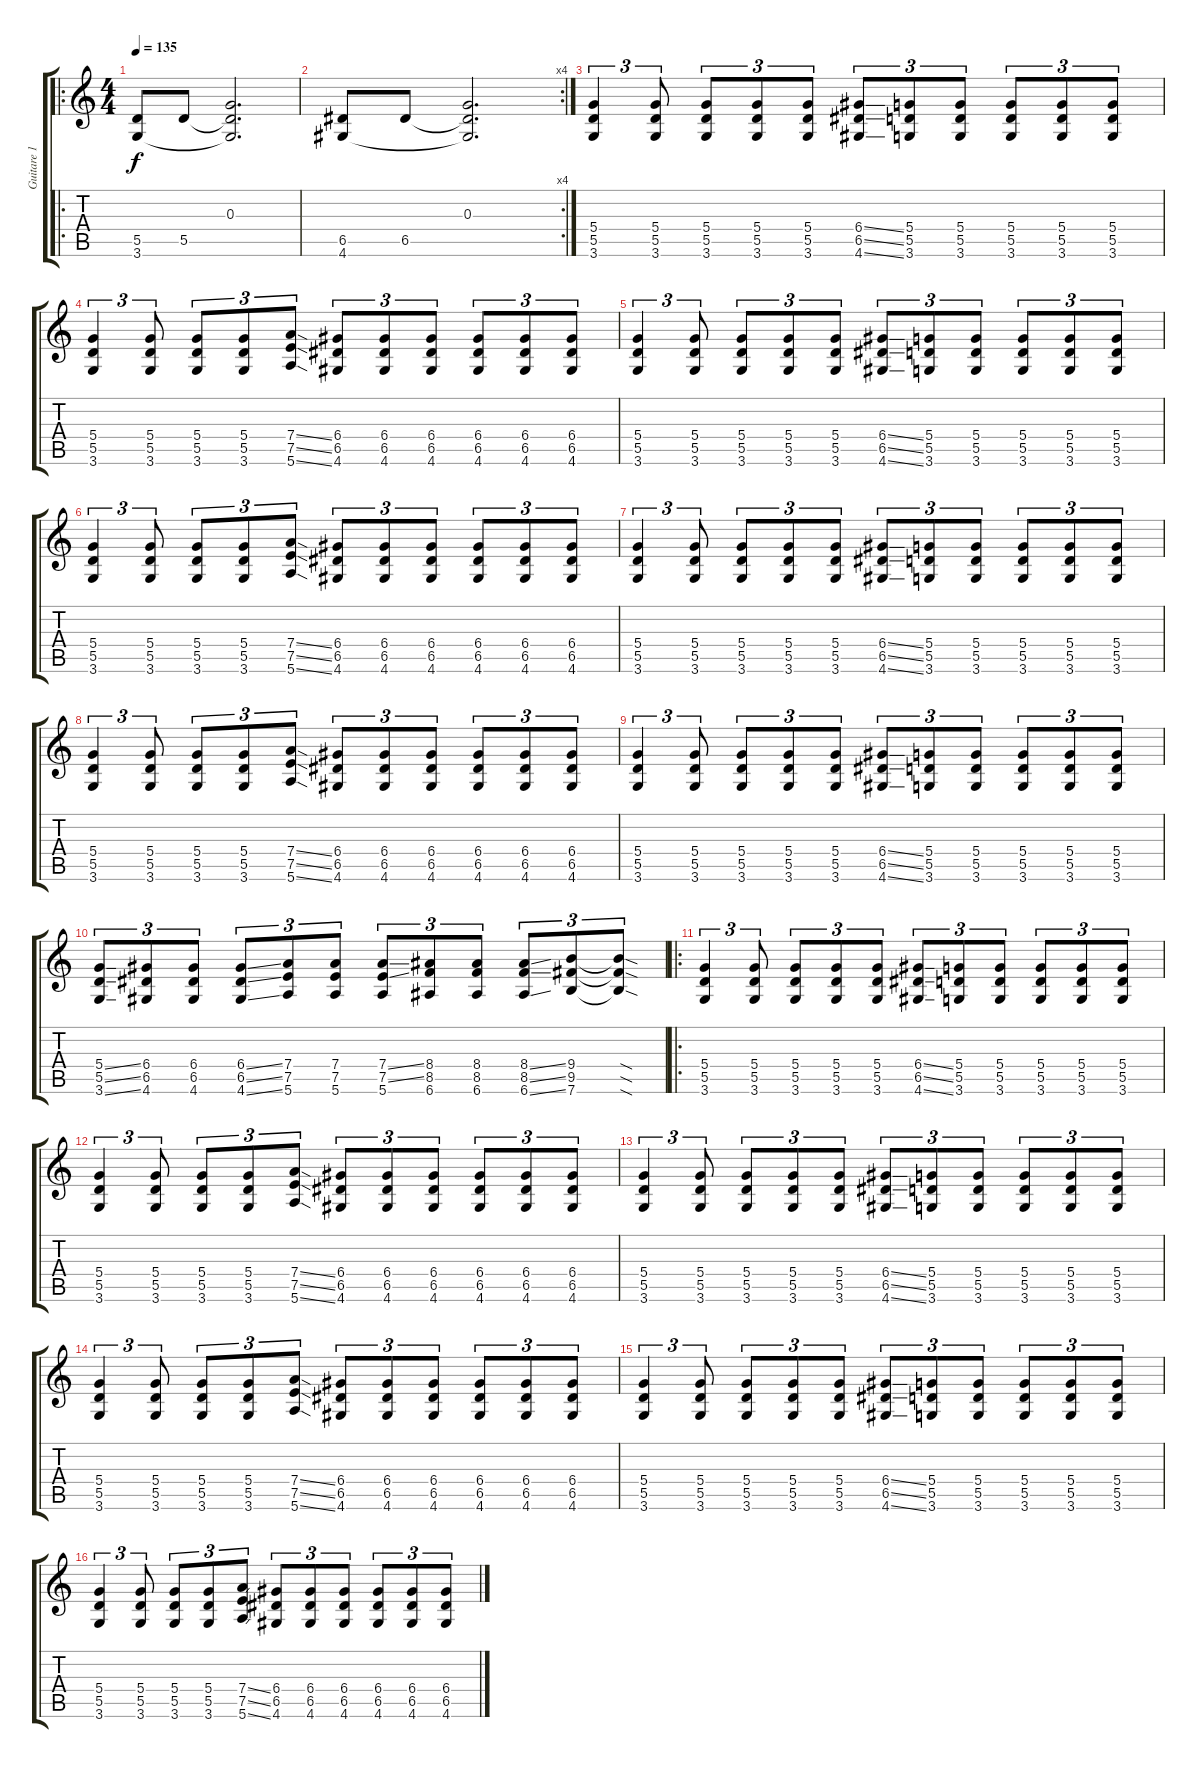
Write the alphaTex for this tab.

\track ("Guitare 1" "Guitare 1") {instrument distortionguitar}
\staff {score tabs}
\tuning (E4 B3 G3 D3 A2 E2) {hide}
\ro
\ts (4 4)
\tempo 135
\clef g2
\ks c
(5.5 3.6).8{dy f} 5.5.8 (0.3 5.5{t} 3.6{t}).2{d} |
\rc 4
(6.5 4.6).8 6.5.8 (0.3 6.5{t} 4.6{t}).2{d} |
(5.4 5.5 3.6).4{tu (3 2)} (5.4 5.5 3.6).8{tu (3 2)} (5.4 5.5 3.6).8{tu (3 2)} (5.4 5.5 3.6).8{tu (3 2)} (5.4 5.5 3.6).8{tu (3 2)} (6.4{ss} 6.5{ss} 4.6{ss}).8{tu (3 2)} (5.4 5.5 3.6).8{tu (3 2)} (5.4 5.5 3.6).8{tu (3 2)} (5.4 5.5 3.6).8{tu (3 2)} (5.4 5.5 3.6).8{tu (3 2)} (5.4 5.5 3.6).8{tu (3 2)} |
(5.4 5.5 3.6).4{tu (3 2)} (5.4 5.5 3.6).8{tu (3 2)} (5.4 5.5 3.6).8{tu (3 2)} (5.4 5.5 3.6).8{tu (3 2)} (7.4{ss} 7.5{ss} 5.6{ss}).8{tu (3 2)} (6.4 6.5 4.6).8{tu (3 2)} (6.4 6.5 4.6).8{tu (3 2)} (6.4 6.5 4.6).8{tu (3 2)} (6.4 6.5 4.6).8{tu (3 2)} (6.4 6.5 4.6).8{tu (3 2)} (6.4 6.5 4.6).8{tu (3 2)} |
(5.4 5.5 3.6).4{tu (3 2)} (5.4 5.5 3.6).8{tu (3 2)} (5.4 5.5 3.6).8{tu (3 2)} (5.4 5.5 3.6).8{tu (3 2)} (5.4 5.5 3.6).8{tu (3 2)} (6.4{ss} 6.5{ss} 4.6{ss}).8{tu (3 2)} (5.4 5.5 3.6).8{tu (3 2)} (5.4 5.5 3.6).8{tu (3 2)} (5.4 5.5 3.6).8{tu (3 2)} (5.4 5.5 3.6).8{tu (3 2)} (5.4 5.5 3.6).8{tu (3 2)} |
(5.4 5.5 3.6).4{tu (3 2)} (5.4 5.5 3.6).8{tu (3 2)} (5.4 5.5 3.6).8{tu (3 2)} (5.4 5.5 3.6).8{tu (3 2)} (7.4{ss} 7.5{ss} 5.6{ss}).8{tu (3 2)} (6.4 6.5 4.6).8{tu (3 2)} (6.4 6.5 4.6).8{tu (3 2)} (6.4 6.5 4.6).8{tu (3 2)} (6.4 6.5 4.6).8{tu (3 2)} (6.4 6.5 4.6).8{tu (3 2)} (6.4 6.5 4.6).8{tu (3 2)} |
(5.4 5.5 3.6).4{tu (3 2)} (5.4 5.5 3.6).8{tu (3 2)} (5.4 5.5 3.6).8{tu (3 2)} (5.4 5.5 3.6).8{tu (3 2)} (5.4 5.5 3.6).8{tu (3 2)} (6.4{ss} 6.5{ss} 4.6{ss}).8{tu (3 2)} (5.4 5.5 3.6).8{tu (3 2)} (5.4 5.5 3.6).8{tu (3 2)} (5.4 5.5 3.6).8{tu (3 2)} (5.4 5.5 3.6).8{tu (3 2)} (5.4 5.5 3.6).8{tu (3 2)} |
(5.4 5.5 3.6).4{tu (3 2)} (5.4 5.5 3.6).8{tu (3 2)} (5.4 5.5 3.6).8{tu (3 2)} (5.4 5.5 3.6).8{tu (3 2)} (7.4{ss} 7.5{ss} 5.6{ss}).8{tu (3 2)} (6.4 6.5 4.6).8{tu (3 2)} (6.4 6.5 4.6).8{tu (3 2)} (6.4 6.5 4.6).8{tu (3 2)} (6.4 6.5 4.6).8{tu (3 2)} (6.4 6.5 4.6).8{tu (3 2)} (6.4 6.5 4.6).8{tu (3 2)} |
(5.4 5.5 3.6).4{tu (3 2)} (5.4 5.5 3.6).8{tu (3 2)} (5.4 5.5 3.6).8{tu (3 2)} (5.4 5.5 3.6).8{tu (3 2)} (5.4 5.5 3.6).8{tu (3 2)} (6.4{ss} 6.5{ss} 4.6{ss}).8{tu (3 2)} (5.4 5.5 3.6).8{tu (3 2)} (5.4 5.5 3.6).8{tu (3 2)} (5.4 5.5 3.6).8{tu (3 2)} (5.4 5.5 3.6).8{tu (3 2)} (5.4 5.5 3.6).8{tu (3 2)} |
(5.4{ss} 5.5{ss} 3.6{ss}).8{tu (3 2)} (6.4 6.5 4.6).8{tu (3 2)} (6.4 6.5 4.6).8{tu (3 2)} (6.4{ss} 6.5{ss} 4.6{ss}).8{tu (3 2)} (7.4 7.5 5.6).8{tu (3 2)} (7.4 7.5 5.6).8{tu (3 2)} (7.4{ss} 7.5{ss} 5.6).8{tu (3 2)} (8.4 8.5 6.6).8{tu (3 2)} (8.4 8.5 6.6).8{tu (3 2)} (8.4{ss} 8.5{ss} 6.6{ss}).8{tu (3 2)} (9.4 9.5 7.6).8{tu (3 2)} (9.4{sod t} 9.5{sod t} 7.6{sod t}).8{tu (3 2)} |
\ro
(5.4 5.5 3.6).4{tu (3 2)} (5.4 5.5 3.6).8{tu (3 2)} (5.4 5.5 3.6).8{tu (3 2)} (5.4 5.5 3.6).8{tu (3 2)} (5.4 5.5 3.6).8{tu (3 2)} (6.4{ss} 6.5{ss} 4.6{ss}).8{tu (3 2)} (5.4 5.5 3.6).8{tu (3 2)} (5.4 5.5 3.6).8{tu (3 2)} (5.4 5.5 3.6).8{tu (3 2)} (5.4 5.5 3.6).8{tu (3 2)} (5.4 5.5 3.6).8{tu (3 2)} |
(5.4 5.5 3.6).4{tu (3 2)} (5.4 5.5 3.6).8{tu (3 2)} (5.4 5.5 3.6).8{tu (3 2)} (5.4 5.5 3.6).8{tu (3 2)} (7.4{ss} 7.5{ss} 5.6{ss}).8{tu (3 2)} (6.4 6.5 4.6).8{tu (3 2)} (6.4 6.5 4.6).8{tu (3 2)} (6.4 6.5 4.6).8{tu (3 2)} (6.4 6.5 4.6).8{tu (3 2)} (6.4 6.5 4.6).8{tu (3 2)} (6.4 6.5 4.6).8{tu (3 2)} |
(5.4 5.5 3.6).4{tu (3 2)} (5.4 5.5 3.6).8{tu (3 2)} (5.4 5.5 3.6).8{tu (3 2)} (5.4 5.5 3.6).8{tu (3 2)} (5.4 5.5 3.6).8{tu (3 2)} (6.4{ss} 6.5{ss} 4.6{ss}).8{tu (3 2)} (5.4 5.5 3.6).8{tu (3 2)} (5.4 5.5 3.6).8{tu (3 2)} (5.4 5.5 3.6).8{tu (3 2)} (5.4 5.5 3.6).8{tu (3 2)} (5.4 5.5 3.6).8{tu (3 2)} |
(5.4 5.5 3.6).4{tu (3 2)} (5.4 5.5 3.6).8{tu (3 2)} (5.4 5.5 3.6).8{tu (3 2)} (5.4 5.5 3.6).8{tu (3 2)} (7.4{ss} 7.5{ss} 5.6{ss}).8{tu (3 2)} (6.4 6.5 4.6).8{tu (3 2)} (6.4 6.5 4.6).8{tu (3 2)} (6.4 6.5 4.6).8{tu (3 2)} (6.4 6.5 4.6).8{tu (3 2)} (6.4 6.5 4.6).8{tu (3 2)} (6.4 6.5 4.6).8{tu (3 2)} |
(5.4 5.5 3.6).4{tu (3 2)} (5.4 5.5 3.6).8{tu (3 2)} (5.4 5.5 3.6).8{tu (3 2)} (5.4 5.5 3.6).8{tu (3 2)} (5.4 5.5 3.6).8{tu (3 2)} (6.4{ss} 6.5{ss} 4.6{ss}).8{tu (3 2)} (5.4 5.5 3.6).8{tu (3 2)} (5.4 5.5 3.6).8{tu (3 2)} (5.4 5.5 3.6).8{tu (3 2)} (5.4 5.5 3.6).8{tu (3 2)} (5.4 5.5 3.6).8{tu (3 2)} |
(5.4 5.5 3.6).4{tu (3 2)} (5.4 5.5 3.6).8{tu (3 2)} (5.4 5.5 3.6).8{tu (3 2)} (5.4 5.5 3.6).8{tu (3 2)} (7.4{ss} 7.5{ss} 5.6{ss}).8{tu (3 2)} (6.4 6.5 4.6).8{tu (3 2)} (6.4 6.5 4.6).8{tu (3 2)} (6.4 6.5 4.6).8{tu (3 2)} (6.4 6.5 4.6).8{tu (3 2)} (6.4 6.5 4.6).8{tu (3 2)} (6.4 6.5 4.6).8{tu (3 2)}
